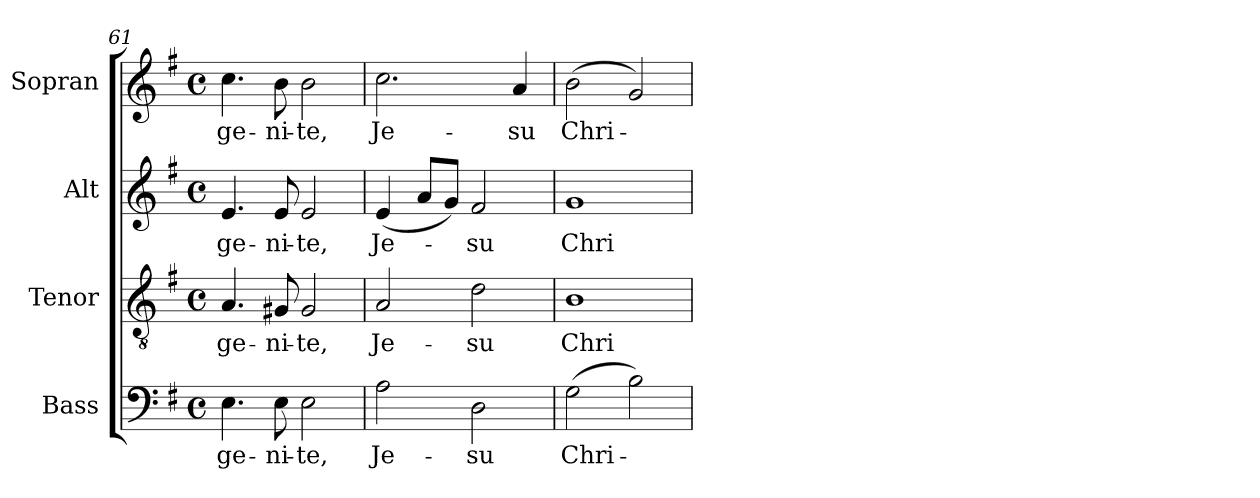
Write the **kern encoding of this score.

**kern	**text	**kern	**text	**kern	**text	**kern	**text
*part4	*part4	*part3	*part3	*part2	*part2	*part1	*part1
*staff4	*staff4	*staff3	*staff3	*staff2	*staff2	*staff1	*staff1
*I"Bass	*	*I"Tenor	*	*I"Alt	*	*I"Sopran	*
*I'B.	*	*I'T.	*	*I'A.	*	*I'S.	*
*clefF4	*	*clefGv2	*	*clefG2	*	*clefG2	*
*k[f#]	*	*k[f#]	*	*k[f#]	*	*k[f#]	*
*G:	*	*G:	*	*G:	*	*G:	*
*M4/4	*	*M4/4	*	*M4/4	*	*M4/4	*
*met(c)	*	*met(c)	*	*met(c)	*	*met(c)	*
=61	=61	=61	=61	=61	=61	=61	=61
!	!LO:LY:b	!	!LO:LY:b	!	!LO:LY:b	!	!LO:LY:b
4.E\	-ge-	4.A/	-ge-	4.e/	-ge-	4.cc\	-ge-
!	!LO:LY:b	!	!LO:LY:b	!	!LO:LY:b	!	!LO:LY:b
8E\	-ni-	8G#X/	-ni-	8e/	-ni-	8b\	-ni-
!	!LO:LY:b	!	!LO:LY:b	!	!LO:LY:b	!	!LO:LY:b
2E\	-te,	2G#/	-te,	2e/	-te,	2b\	-te,
=62	=62	=62	=62	=62	=62	=62	=62
!	!LO:LY:b	!	!LO:LY:b	!	!LO:LY:b	!	!LO:LY:b
2A\	Je-	2A/	Je-	(<4e/	Je-	2.cc\	Je-
.	.	.	.	8a/L	.	.	.
.	.	.	.	8g/J)	.	.	.
!	!LO:LY:b	!	!LO:LY:b	!	!LO:LY:b	!	!
2D\	-su	2d\	-su	2f#/	-su	.	.
!	!	!	!	!	!	!	!LO:LY:b
.	.	.	.	.	.	4a/	-su
!!LO:PB:g=z
=63	=63	=63	=63	=63	=63	=63	=63
!	!LO:LY:b	!	!LO:LY:b	!	!LO:LY:b	!	!LO:LY:b
(>2G\	Chri-	1B	Chri-	1g	Chri-	(>2b\	Chri-
2B\)	.	.	.	.	.	2g/)	.
=	=	=	=	=	=	=	=
*-	*-	*-	*-	*-	*-	*-	*-
